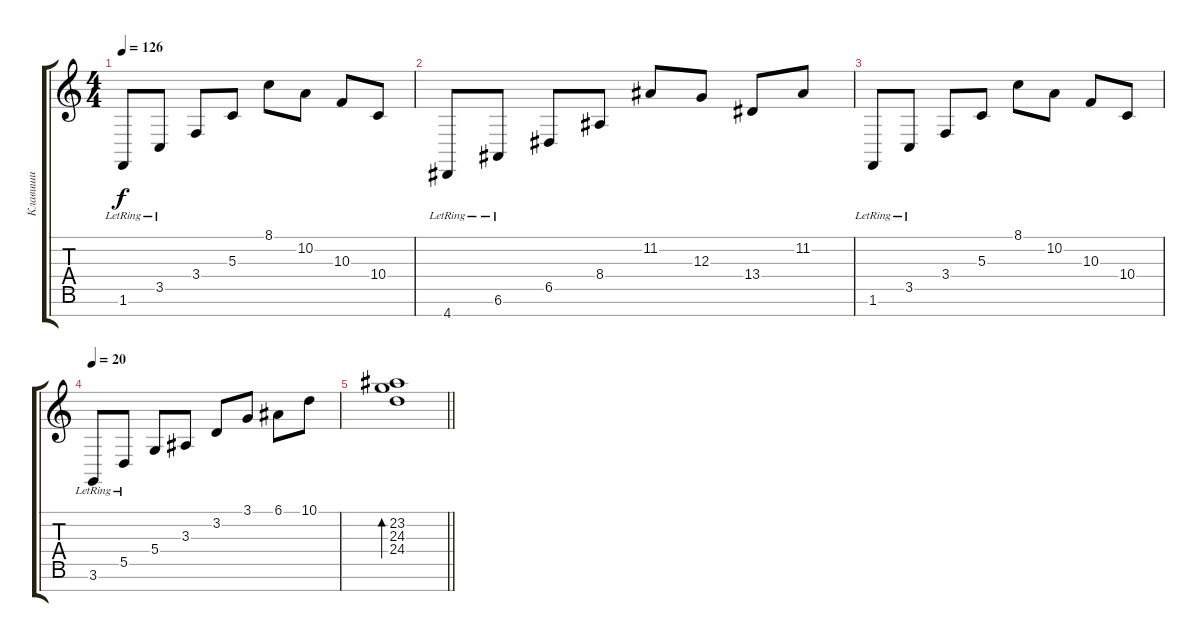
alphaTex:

\track ("Клавиши" "Клавиши") {instrument brightacousticpiano}
\staff {score tabs}
\tuning (E4 B3 G3 D3 A2 E2 B1) {hide}
\ts (4 4)
\tempo 126
\clef g2
\ks c
1.6{lr}.8{dy f} 3.5{lr}.8 3.4.8 5.3.8 8.1.8 10.2.8 10.3.8 10.4.8 |
4.7{lr}.8 6.6{lr}.8 6.5.8 8.4.8 11.2.8 12.3.8 13.4.8 11.2.8 |
1.6{lr}.8 3.5{lr}.8 3.4.8 5.3.8 8.1.8 10.2.8 10.3.8 10.4.8 |
\tempo 20
3.6{lr}.8 5.5{lr}.8 5.4.8 3.3.8 3.2.8 3.1.8 6.1.8 10.1.8 |
\barLineRight lightlight
(23.2 24.3 24.4).1{bd 120}
